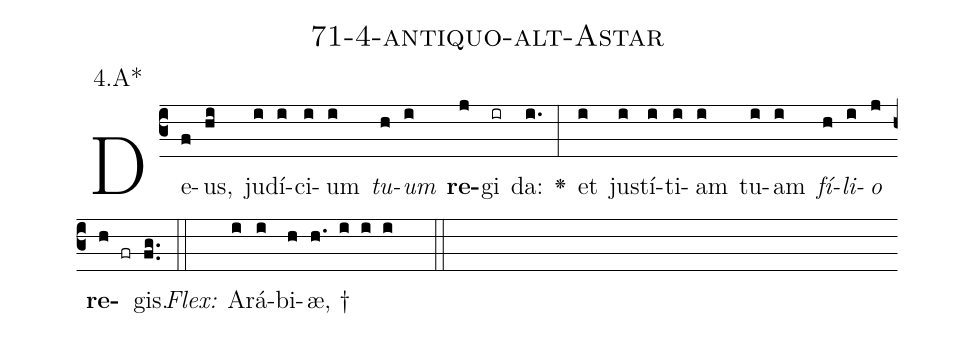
name: 71-4-antiquo-alt-Astar;
annotation: 4.A*;
%%
(c3)De(f)us,(hi) ju(i)dí(i)ci(i)um(i) <i>tu</i>(h)<i>um</i>(i) <b>re</b>(j)gi(ir) da:(i.) <v>\greheightstar</v>(:) et(i) jus(i)tí(i)ti(i)am(i) tu(i)am(i) <i>fí</i>(h)<i>li</i>(i)<i>o</i>(j) <b>re</b>(h fr)gis.(fg..) (::)
<i>Flex:</i>()  A(i)rá(i)bi(h)æ, †(h. i i i  ::)

%E(i) u(h) o(i) u(j) a(h) e.(fg..) (::)
